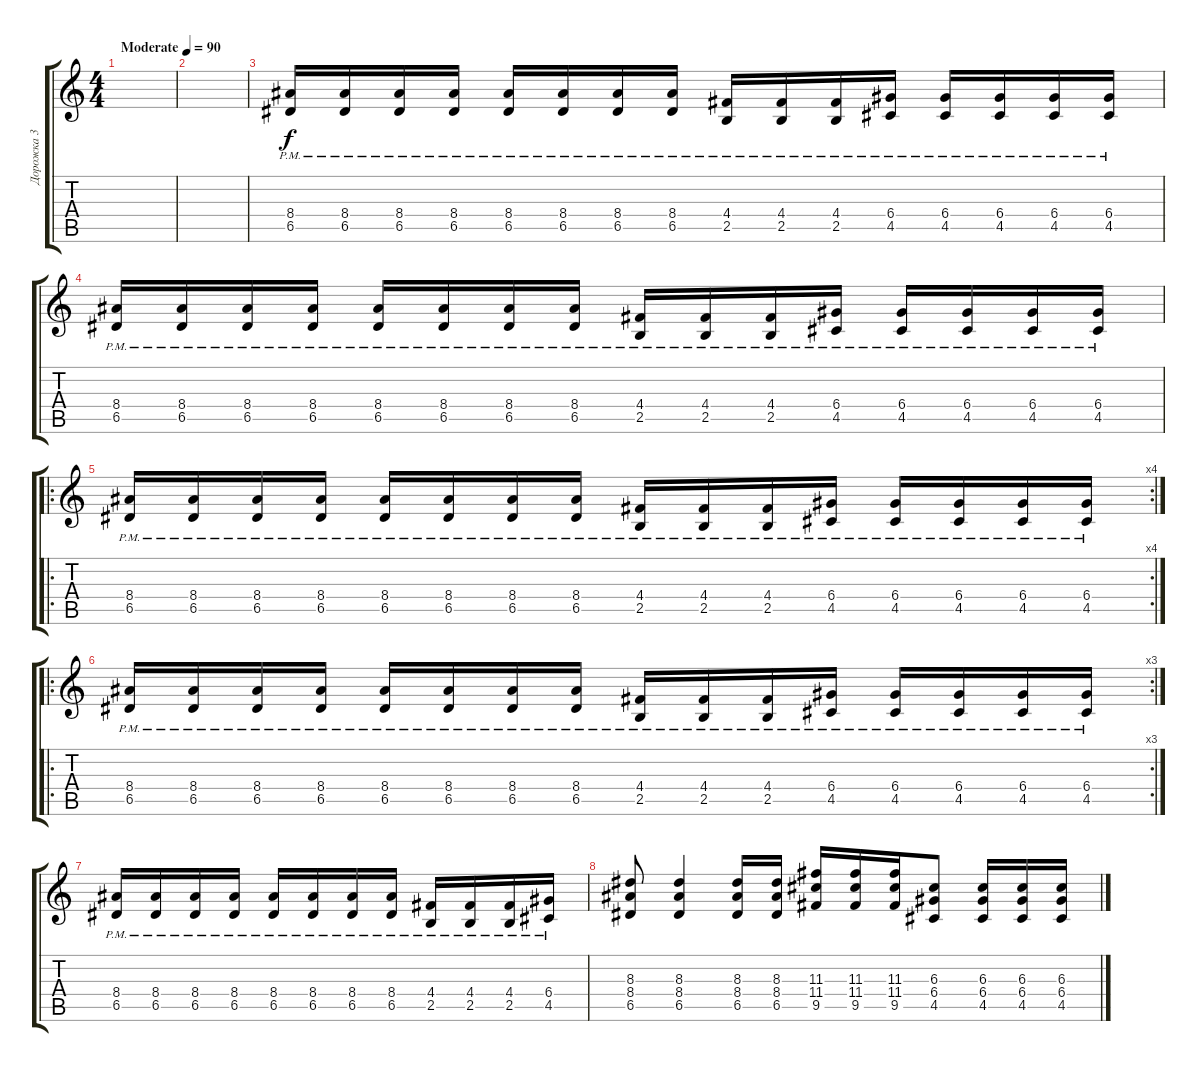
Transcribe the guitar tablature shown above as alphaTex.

\track ("Дорожка 3" "Дорожка 3") {instrument distortionguitar}
\staff {score tabs}
\tuning (E4 B3 G3 D3 A2 E2) {hide}
\ts (4 4)
\tempo (90 "Moderate")
\clef g2
\ks c
|
|
(8.4{pm} 6.5{pm}).16 (8.4{pm} 6.5{pm}).16 (8.4{pm} 6.5{pm}).16 (8.4{pm} 6.5{pm}).16 (8.4{pm} 6.5{pm}).16 (8.4{pm} 6.5{pm}).16 (8.4{pm} 6.5{pm}).16 (8.4{pm} 6.5{pm}).16 (4.4{pm} 2.5{pm}).16 (4.4{pm} 2.5{pm}).16 (4.4{pm} 2.5{pm}).16 (6.4{pm} 4.5{pm}).16 (6.4{pm} 4.5{pm}).16 (6.4{pm} 4.5{pm}).16 (6.4{pm} 4.5{pm}).16 (6.4{pm} 4.5{pm}).16 |
(8.4{pm} 6.5{pm}).16 (8.4{pm} 6.5{pm}).16 (8.4{pm} 6.5{pm}).16 (8.4{pm} 6.5{pm}).16 (8.4{pm} 6.5{pm}).16 (8.4{pm} 6.5{pm}).16 (8.4{pm} 6.5{pm}).16 (8.4{pm} 6.5{pm}).16 (4.4{pm} 2.5{pm}).16 (4.4{pm} 2.5{pm}).16 (4.4{pm} 2.5{pm}).16 (6.4{pm} 4.5{pm}).16 (6.4{pm} 4.5{pm}).16 (6.4{pm} 4.5{pm}).16 (6.4{pm} 4.5{pm}).16 (6.4{pm} 4.5{pm}).16 |
\ro
\rc 4
(8.4{pm} 6.5{pm}).16 (8.4{pm} 6.5{pm}).16 (8.4{pm} 6.5{pm}).16 (8.4{pm} 6.5{pm}).16 (8.4{pm} 6.5{pm}).16 (8.4{pm} 6.5{pm}).16 (8.4{pm} 6.5{pm}).16 (8.4{pm} 6.5{pm}).16 (4.4{pm} 2.5{pm}).16 (4.4{pm} 2.5{pm}).16 (4.4{pm} 2.5{pm}).16 (6.4{pm} 4.5{pm}).16 (6.4{pm} 4.5{pm}).16 (6.4{pm} 4.5{pm}).16 (6.4{pm} 4.5{pm}).16 (6.4{pm} 4.5{pm}).16 |
\ro
\rc 3
(8.4{pm} 6.5{pm}).16 (8.4{pm} 6.5{pm}).16 (8.4{pm} 6.5{pm}).16 (8.4{pm} 6.5{pm}).16 (8.4{pm} 6.5{pm}).16 (8.4{pm} 6.5{pm}).16 (8.4{pm} 6.5{pm}).16 (8.4{pm} 6.5{pm}).16 (4.4{pm} 2.5{pm}).16 (4.4{pm} 2.5{pm}).16 (4.4{pm} 2.5{pm}).16 (6.4{pm} 4.5{pm}).16 (6.4{pm} 4.5{pm}).16 (6.4{pm} 4.5{pm}).16 (6.4{pm} 4.5{pm}).16 (6.4{pm} 4.5{pm}).16 |
(8.4{pm} 6.5{pm}).16 (8.4{pm} 6.5{pm}).16 (8.4{pm} 6.5{pm}).16 (8.4{pm} 6.5{pm}).16 (8.4{pm} 6.5{pm}).16 (8.4{pm} 6.5{pm}).16 (8.4{pm} 6.5{pm}).16 (8.4{pm} 6.5{pm}).16 (4.4{pm} 2.5{pm}).16 (4.4{pm} 2.5{pm}).16 (4.4{pm} 2.5{pm}).16 (6.4{pm} 4.5{pm}).16 |
(8.3 8.4 6.5).8 (8.3 8.4 6.5).4 (8.3 8.4 6.5).16 (8.3 8.4 6.5).16 (11.3 11.4 9.5).16 (11.3 11.4 9.5).16 (11.3 11.4 9.5).16 (6.3 6.4 4.5).8 (6.3 6.4 4.5).16 (6.3 6.4 4.5).16 (6.3 6.4 4.5).16
